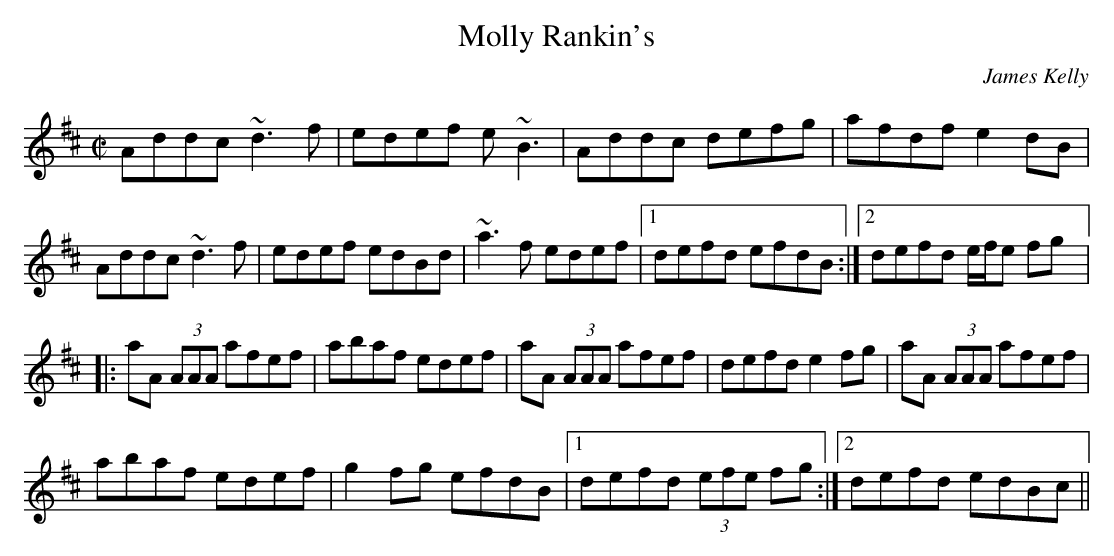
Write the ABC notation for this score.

X:1
T:Molly Rankin's
M:C|
L:1/8
C:James Kelly
K:D
Addc ~d3f | edef e~B3 | Addc defg | afdf e2dB |
!Addc ~d3f | edef edBd | ~a3f edef |1 defd efdB :|2 defd e/2f/2e fg |:
!aA (3AAA afef | abaf edef | aA (3AAA afef | defd e2fg | aA (3AAA afef |
!abaf edef | g2fg efdB |1 defd (3efe fg :|2 defd edBc ||
